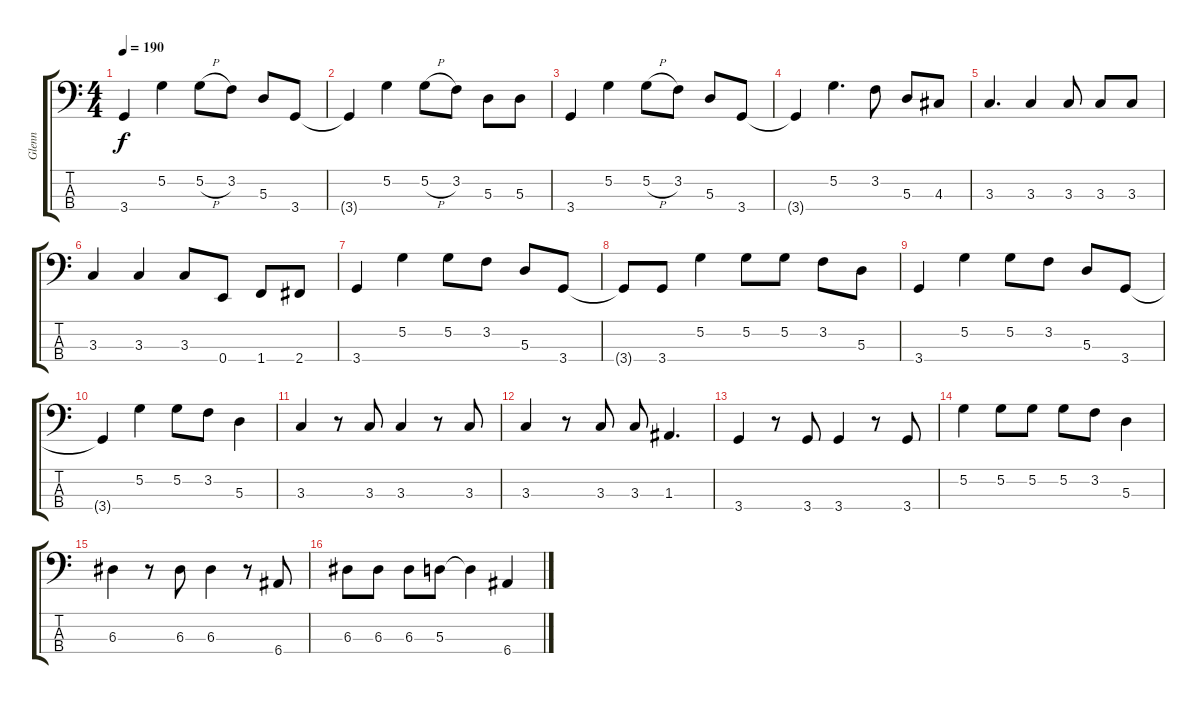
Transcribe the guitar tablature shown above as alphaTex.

\track ("Glenn" "Glenn") {instrument electricbassfinger}
\staff {score tabs}
\tuning (G2 D2 A1 E1) {hide}
\ts (4 4)
\tempo 190
\clef f4
\ks c
3.4.4{dy f} 5.2.4 5.2{h}.8 3.2.8 5.3.8 3.4.8 |
3.4{t}.4 5.2.4 5.2{h}.8 3.2.8 5.3.8 5.3.8 |
3.4.4 5.2.4 5.2{h}.8 3.2.8 5.3.8 3.4.8 |
3.4{t}.4 5.2.4{d} 3.2.8 5.3.8 4.3.8 |
3.3.4{d} 3.3.4 3.3.8 3.3.8 3.3.8 |
3.3.4 3.3.4 3.3.8 0.4.8 1.4.8 2.4.8 |
3.4.4 5.2.4 5.2.8 3.2.8 5.3.8 3.4.8 |
3.4{t}.8 3.4.8 5.2.4 5.2.8 5.2.8 3.2.8 5.3.8 |
3.4.4 5.2.4 5.2.8 3.2.8 5.3.8 3.4.8 |
3.4{t}.4 5.2.4 5.2.8 3.2.8 5.3.4 |
3.3.4 r.8 3.3.8 3.3.4 r.8 3.3.8 |
3.3.4 r.8 3.3.8 3.3.8 1.3.4{d} |
3.4.4 r.8 3.4.8 3.4.4 r.8 3.4.8 |
5.2.4 5.2.8 5.2.8 5.2.8 3.2.8 5.3.4 |
6.3.4 r.8 6.3.8 6.3.4 r.8 6.4.8 |
6.3.8 6.3.8 6.3.8 5.3.8 5.3{t}.4 6.4{ss}.4
